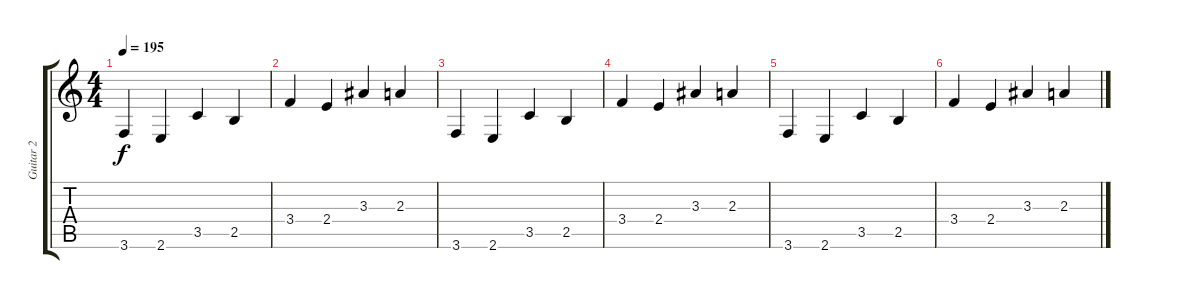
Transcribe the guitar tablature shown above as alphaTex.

\track ("Guitar 2" "Guitar 2") {instrument overdrivenguitar}
\staff {score tabs}
\tuning (E4 B3 G3 D3 A2 D2) {hide}
\ts (4 4)
\tempo 195
\clef g2
\ks c
3.6.4{dy f} 2.6.4 3.5.4 2.5.4 |
3.4.4 2.4.4 3.3.4 2.3.4 |
3.6.4 2.6.4 3.5.4 2.5.4 |
3.4.4 2.4.4 3.3.4 2.3.4 |
3.6.4 2.6.4 3.5.4 2.5.4 |
3.4.4 2.4.4 3.3.4 2.3.4
